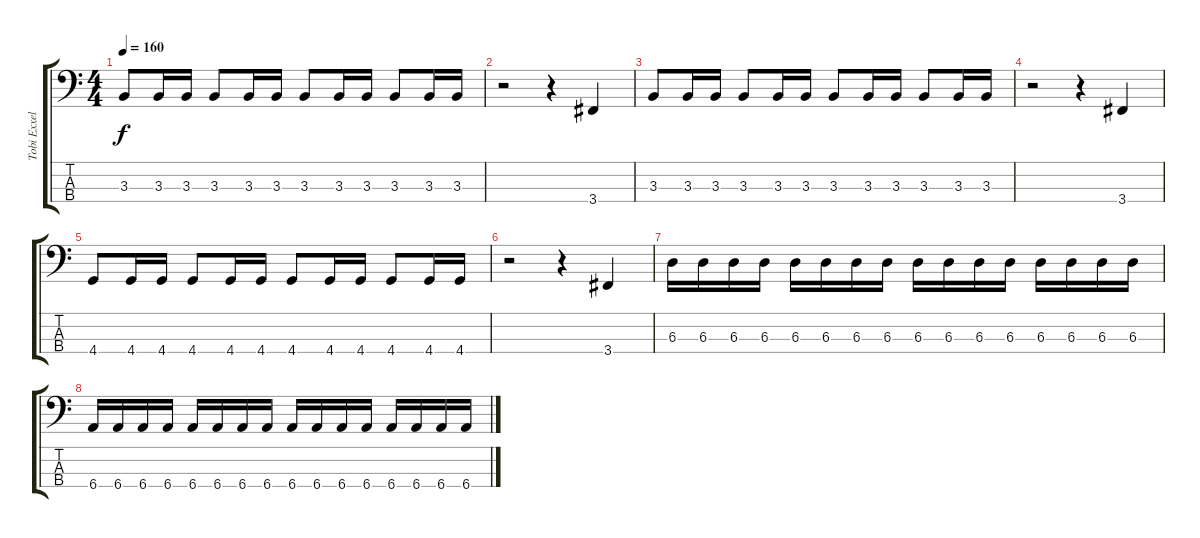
\track ("Tobi Exxel" "Tobi Exxel") {instrument electricbassfinger}
\staff {score tabs}
\tuning (Gb2 Db2 Ab1 Eb1) {hide}
\ts (4 4)
\tempo 160
\clef f4
\ks c
3.3.8{dy f} 3.3.16 3.3.16 3.3.8 3.3.16 3.3.16 3.3.8 3.3.16 3.3.16 3.3.8 3.3.16 3.3.16 |
r.2 r.4 3.4.4 |
3.3.8 3.3.16 3.3.16 3.3.8 3.3.16 3.3.16 3.3.8 3.3.16 3.3.16 3.3.8 3.3.16 3.3.16 |
r.2 r.4 3.4.4 |
4.4.8 4.4.16 4.4.16 4.4.8 4.4.16 4.4.16 4.4.8 4.4.16 4.4.16 4.4.8 4.4.16 4.4.16 |
r.2 r.4 3.4.4 |
6.3.16 6.3.16 6.3.16 6.3.16 6.3.16 6.3.16 6.3.16 6.3.16 6.3.16 6.3.16 6.3.16 6.3.16 6.3.16 6.3.16 6.3.16 6.3.16 |
6.4.16 6.4.16 6.4.16 6.4.16 6.4.16 6.4.16 6.4.16 6.4.16 6.4.16 6.4.16 6.4.16 6.4.16 6.4.16 6.4.16 6.4.16 6.4.16
